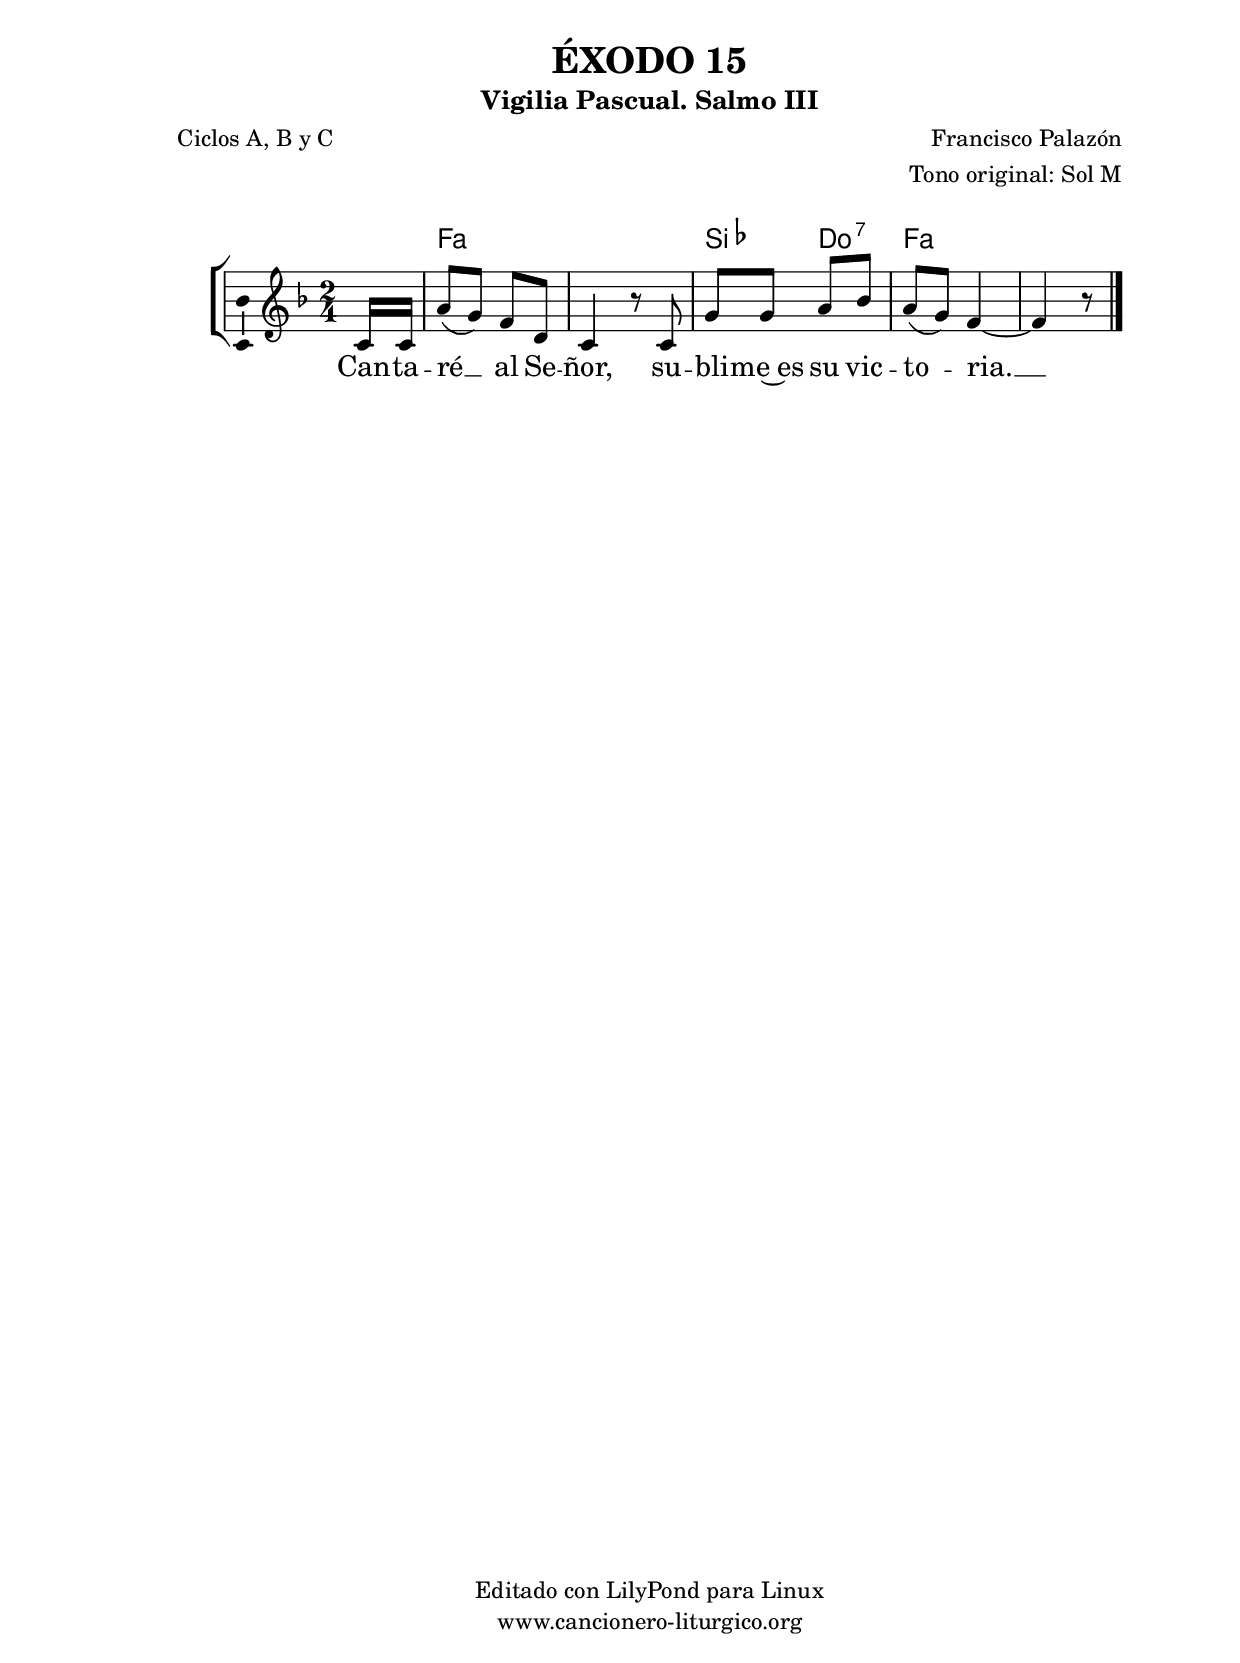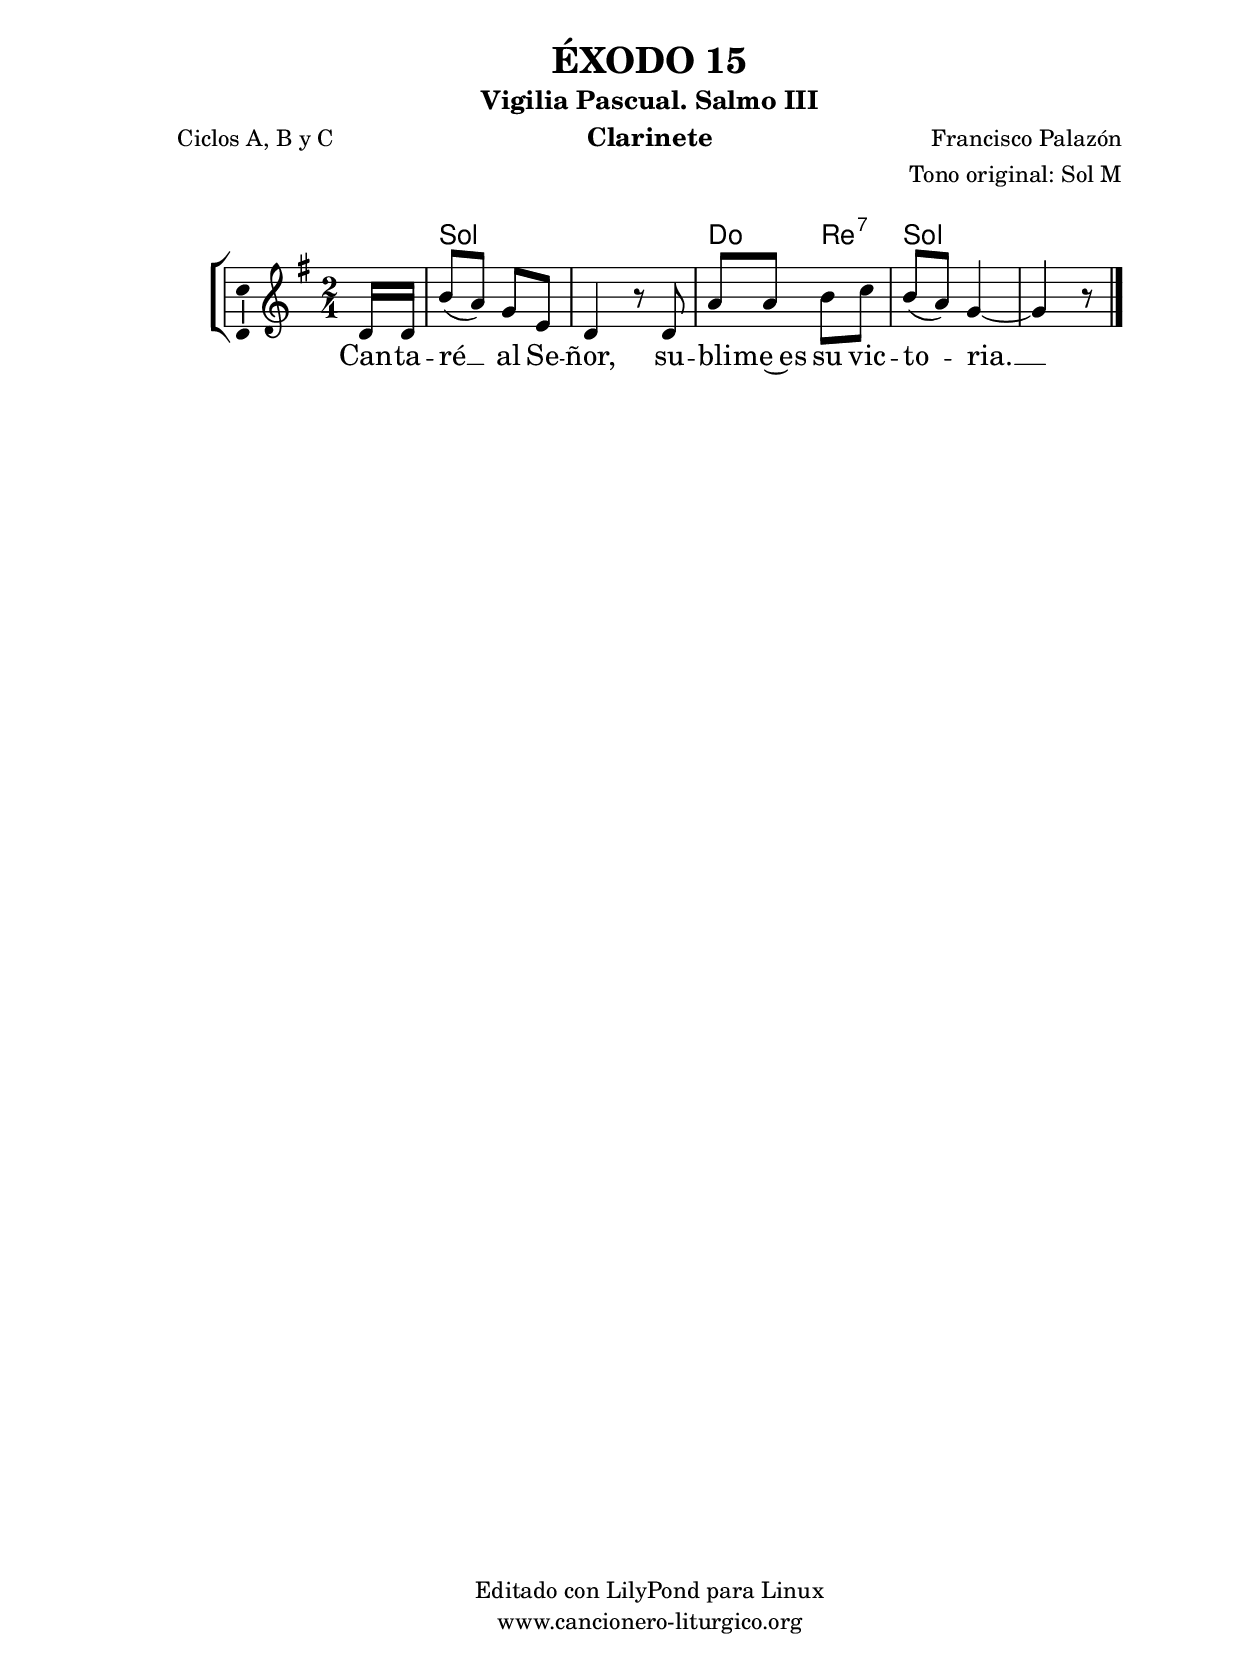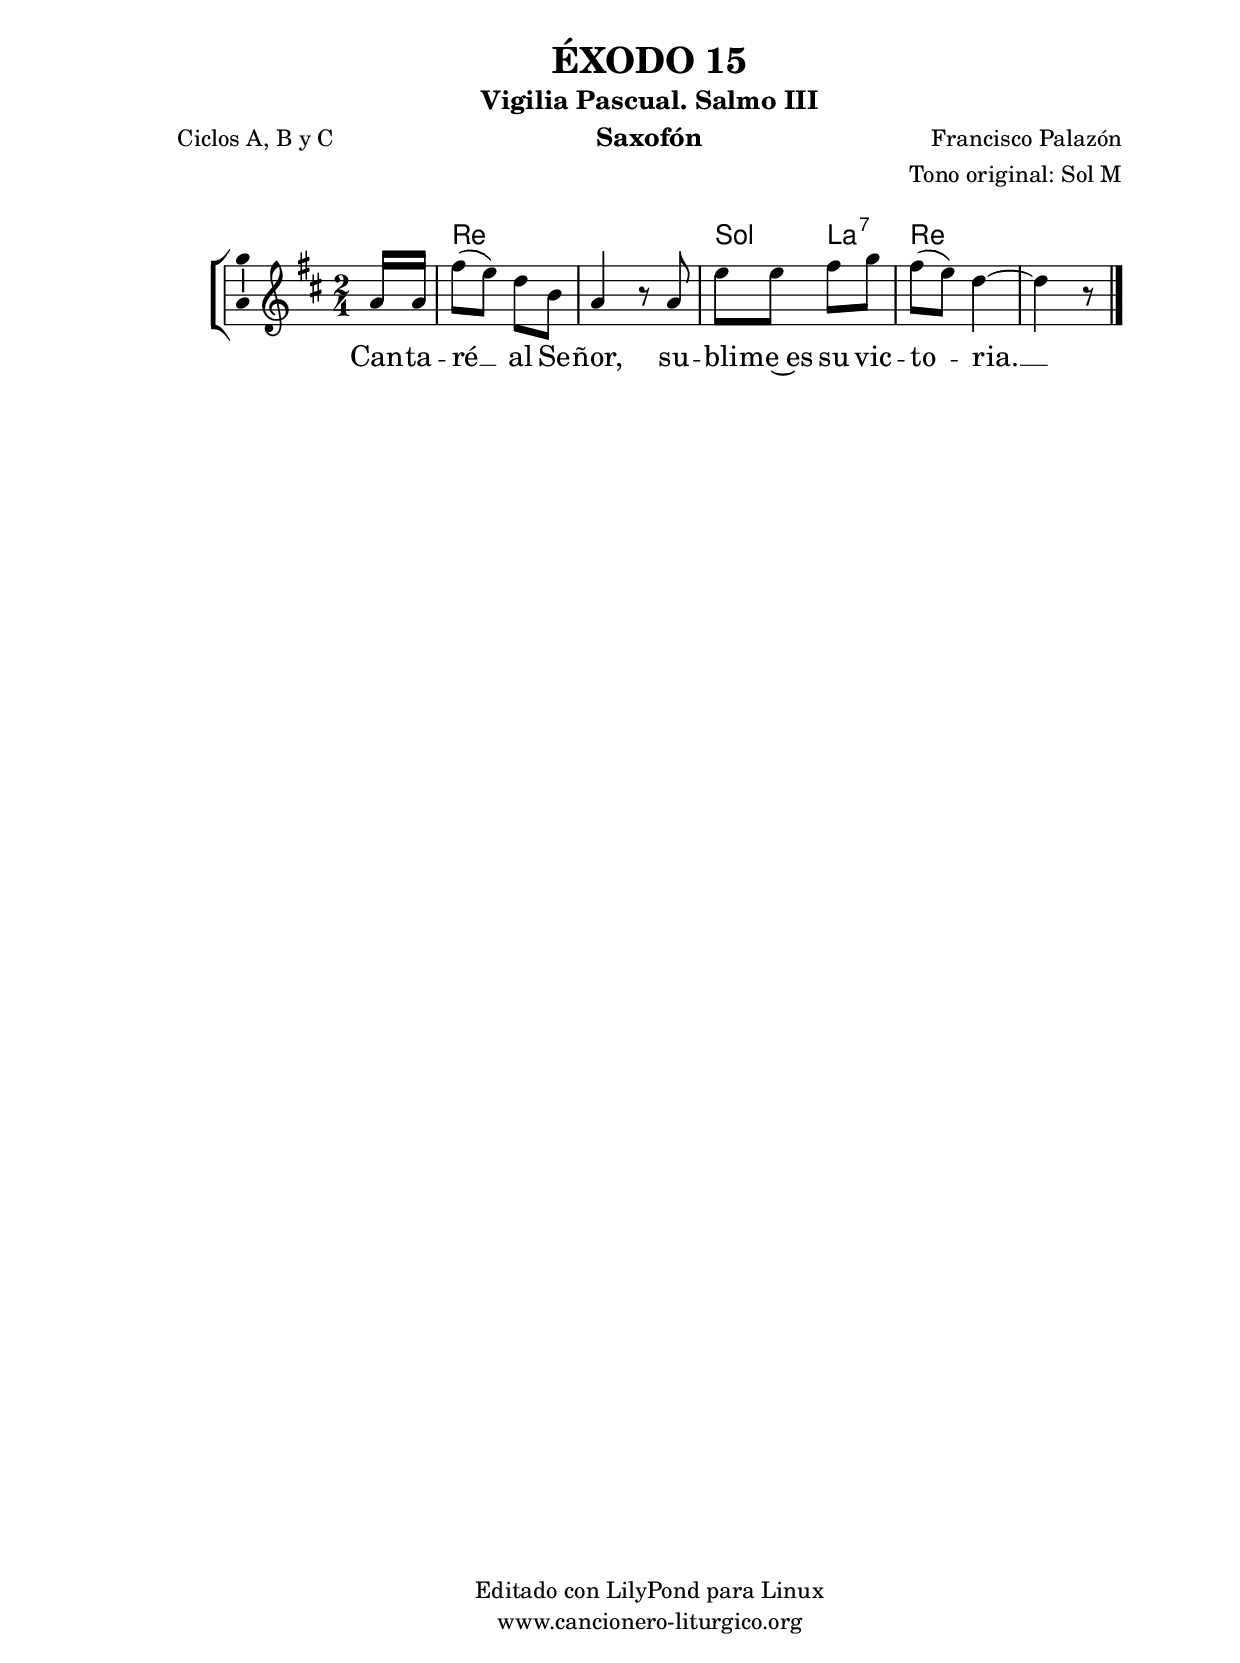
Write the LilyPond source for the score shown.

%
%para convertir .midi en .wav:
%timidity filename.midi -Ow -o finename.wav
%
%
%Para convertir de .wav a .mp3:
%lame -h -m j filename.wav
%
%
%para escuchar el midi:
%timidity nombrefichero.midi
%


%versión de lilypond para la que se ha escrito esta partitura:
\version "2.16.0"

	%Tamaño papel
	#(set-default-paper-size "a4")
	%Tamaño partitura
	#(set-global-staff-size 20)
	%No responde al pulsar sobre una nota
	#(ly:set-option 'point-and-click #f)

%parámetros del encabezamiento:
\header {
	title = "ÉXODO 15"
	subtitle = "Vigilia Pascual. Salmo III"
	composer = "Francisco Palazón"
	poet = "Ciclos A, B y C"
	meter = ""
	arranger = "Tono original: Sol M"
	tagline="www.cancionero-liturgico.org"
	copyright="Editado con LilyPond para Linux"
	tiempo = "Pascua"
	usos = "Salmo"
	letra = "Cantaré al Señor, sublime es su victoria."
	}

%parámetros asociados al papel:
\paper  {
	oddHeaderMarkup = \markup {\fill-line { \on-the-fly #not-first-page \fromproperty #'header:title \on-the-fly #not-first-page \fromproperty #'header:composer }}
	evenHeaderMarkup = \markup {\fill-line { \fromproperty #'header:composer \fromproperty #'header:title }}
	#(set-paper-size "a4")
	print-page-number = ##f
	first-page-number = 1
	print-first-page-number = ##f
%	head-separation = 3.0 \cm
	top-margin = 2.0 \cm
	bottom-margin = 0.5\cm
%%%	bottom-margin = -1.0\cm
	left-margin = 3.0 \cm
	line-width = 16.0 \cm 
	indent = 8\mm
	interscoreline = 2.\mm
	between-system-space = 15\mm
%	para que las partituras no llenen la hoja:
	ragged-bottom = ##t
%	idem para la última hoja:
	ragged-last-bottom = ##f
%	para que las partituras llenen el ancho del papel:
	ragged-last = ##f
	after-title-space = 2.5 \cm
%page-count=1
%system-count=2

	%Flexible Vertical Spacing
%	markup-markup-spacing =
%	#'((basic-distance . 15) (minimum-distance . 15) (padding . 3))
	markup-system-spacing =
	#'((basic-distance . 15) (minimum-distance . 15) (padding . 3))
	system-system-spacing =
	#'((basic-distance . 15) (minimum-distance . 15) (padding . 3))
	score-system-spacing =
	#'((basic-distance . 15) (minimum-distance . 15) (padding . 5))
%	top-system-spacing = % header
%	#'((basic-distance . 8) (minimum-distance . 0) (padding . 3))
%	top-markup-spacing =
%	#'((basic-distance . 20) (minimum-distance . 20) (padding . 3))
	last-bottom-spacing = % footer
	#'((basic-distance . 5) (minimum-distance . 5) (padding . 3))
%	score-markup-spacing =
%	#'((basic-distance . 16) (minimum-distance . 13) (padding . 3))

	}


%parámetros que afectan a toda la partitura:
global =  {
	%clave de sol (G):
	\clef G
	%armadura:
	\transpose g f
	\key g \major
	\tempo 4=80
	\set Score.tempoHideNote = ##t
	}


acordes = {
	\italianChords
	\chordmode {
	\transpose g f
{

s8
g2 g c4 d:7 g2 g4. %s8

	}
	}
}

melodia = 
	\transpose g f
{
	\relative c'{
	\time 2/4

\partial8
d16 d
b'8 (a) g e
d4 r8 d8
a'8 a b c
b8 (a) g4~
g4 r8 %s8

	\bar "|."
	}
	}


texto = \lyricmode {
Can -- ta -- ré __ al Se -- ñor,
su -- bli -- me~es su vic -- to -- ria. __
	}


acordesStaff = \context ChordNames = acordesStaff <<
	\set chordChanges = ##t
	\acordes
	>>


vozStaff = \context Voice = vozStaff
\with {\consists "Ambitus_engraver"}
<<
%	\set Staff.instrumentName = ""
%	\set Staff.shortInstrumentName = ""
%	\set Staff.midiInstrument = #"clarinet"
%	\set Staff.midiInstrument = #"cello"
%	\set Staff.midiInstrument = #"flute"
	\set Staff.midiInstrument = #"electric guitar (jazz)"
%	\set Staff.midiInstrument = #"english horn"
%	\set Staff.midiInstrument = #"violin"
%	\set Staff.midiInstrument = #"glockenspiel"
	\set Staff.midiMinimumVolume = #0.7
	\set Staff.midiMaximumVolume = #0.9
	\global
	\melodia
	>>


textoStaff = \context Lyrics = textoStaff <<
	\lyricsto vozStaff \texto
	>>

\book {
	\score {
		\context ChoirStaff {
			\override StaffGroup.SystemStartBracket #'collapse-height = #1
			\override Score.SystemStartBar #'collapse-height = #1
			<<
			\acordesStaff
			\vozStaff
			\textoStaff
			>>
			}
		\layout {
	    		\context {
				\Lyrics
				\override LyricText #'font-size = #2
				}
	   		 \context {
				\Score
				%fontSize = #3
				\override StaffSymbol #'staff-space = #(magstep +3)
				%\override Beam #'thickness = #0.55
				%\override SpacingSpanner #'spacing-increment = #1.0
				%\override Slur #'height-limit = #1.5
				}
			}
		}
	\score {
		\unfoldRepeats
		\context ChoirStaff {
			<<
			\acordesStaff
			\vozStaff
			>>
			}
		\midi {
	  		\context {
	  			\Score
				tempoWholesPerMinute = #(ly:make-moment 70 4)
				}
			}
		}
	}

%Partitura para clarinete
#(define output-suffix "C")
\book {
	\header{
		instrument = "Clarinete"
		}
	\score {
		\context ChoirStaff {
			\override StaffGroup.SystemStartBracket #'collapse-height = #1
			\override Score.SystemStartBar #'collapse-height = #1
\transpose c d
			<<
			\acordesStaff
			\vozStaff
			\textoStaff
			>>
			}
		\layout {
	    		\context {
				\Lyrics
				\override LyricText #'font-size = #2
				}
	   		 \context {
				\Score
				%fontSize = #3
				\override StaffSymbol #'staff-space = #(magstep +3)
				%\override Beam #'thickness = #0.55
				%\override SpacingSpanner #'spacing-increment = #1.0
				%\override Slur #'height-limit = #1.5
				}
			}
		}
	}

%Partitura para saxofón
#(define output-suffix "S")
\book {
	\header{
		instrument = "Saxofón"
		}
	\score {
		\context ChoirStaff {
			\override StaffGroup.SystemStartBracket #'collapse-height = #1
			\override Score.SystemStartBar #'collapse-height = #1
\transpose c a
			<<
			\acordesStaff
			\vozStaff
			\textoStaff
			>>
			}
		\layout {
	    		\context {
				\Lyrics
				\override LyricText #'font-size = #2
				}
	   		 \context {
				\Score
				%fontSize = #3
				\override StaffSymbol #'staff-space = #(magstep +3)
				%\override Beam #'thickness = #0.55
				%\override SpacingSpanner #'spacing-increment = #1.0
				%\override Slur #'height-limit = #1.5
				}
			}
		}
	}

